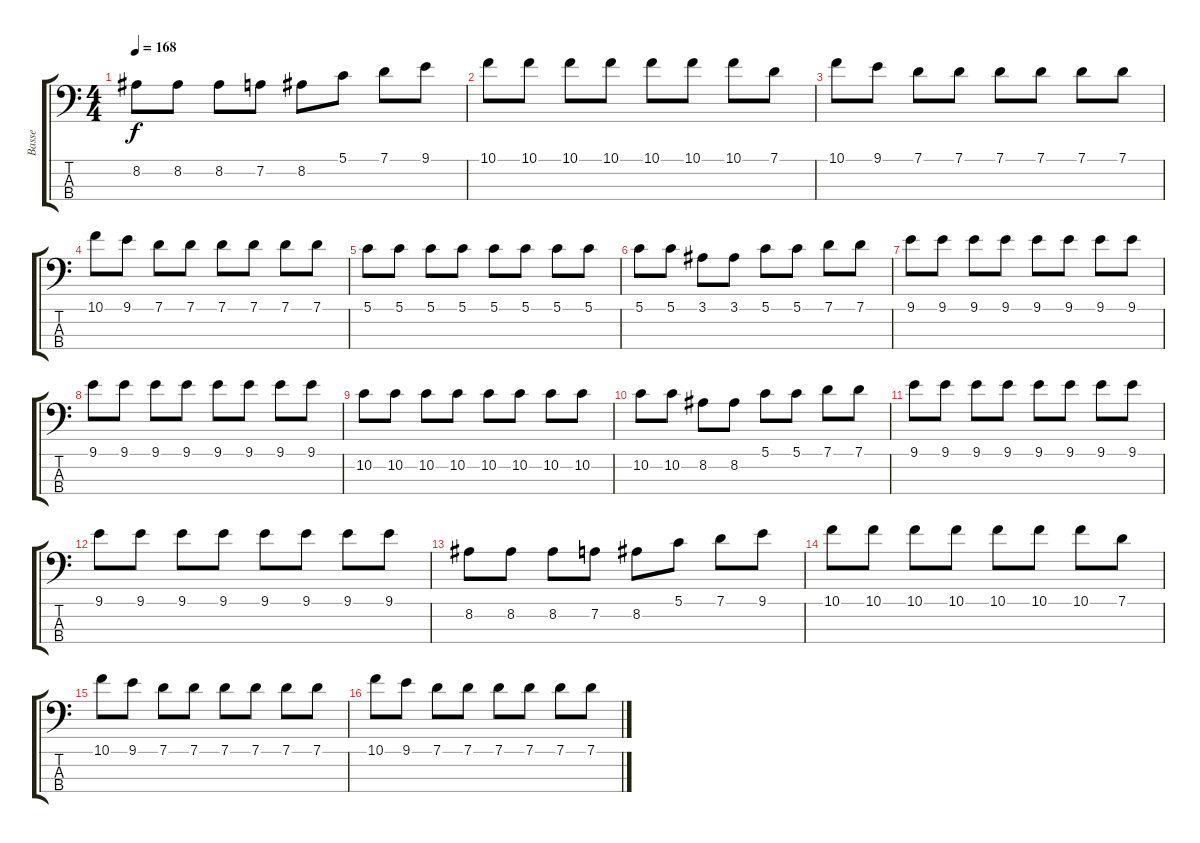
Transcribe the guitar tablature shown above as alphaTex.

\track ("Basse" "Basse") {instrument acousticbass}
\staff {score tabs}
\tuning (G2 D2 A1 E1) {hide}
\ts (4 4)
\tempo 168
\clef f4
\ks c
8.2.8{dy f} 8.2.8 8.2.8 7.2.8 8.2.8 5.1.8 7.1.8 9.1.8 |
10.1.8 10.1.8 10.1.8 10.1.8 10.1.8 10.1.8 10.1.8 7.1.8 |
10.1.8 9.1.8 7.1.8 7.1.8 7.1.8 7.1.8 7.1.8 7.1.8 |
10.1.8 9.1.8 7.1.8 7.1.8 7.1.8 7.1.8 7.1.8 7.1.8 |
5.1.8 5.1.8 5.1.8 5.1.8 5.1.8 5.1.8 5.1.8 5.1.8 |
5.1.8 5.1.8 3.1.8 3.1.8 5.1.8 5.1.8 7.1.8 7.1.8 |
9.1.8 9.1.8 9.1.8 9.1.8 9.1.8 9.1.8 9.1.8 9.1.8 |
9.1.8 9.1.8 9.1.8 9.1.8 9.1.8 9.1.8 9.1.8 9.1.8 |
10.2.8 10.2.8 10.2.8 10.2.8 10.2.8 10.2.8 10.2.8 10.2.8 |
10.2.8 10.2.8 8.2.8 8.2.8 5.1.8 5.1.8 7.1.8 7.1.8 |
9.1.8 9.1.8 9.1.8 9.1.8 9.1.8 9.1.8 9.1.8 9.1.8 |
9.1.8 9.1.8 9.1.8 9.1.8 9.1.8 9.1.8 9.1.8 9.1.8 |
8.2.8 8.2.8 8.2.8 7.2.8 8.2.8 5.1.8 7.1.8 9.1.8 |
10.1.8 10.1.8 10.1.8 10.1.8 10.1.8 10.1.8 10.1.8 7.1.8 |
10.1.8 9.1.8 7.1.8 7.1.8 7.1.8 7.1.8 7.1.8 7.1.8 |
10.1.8 9.1.8 7.1.8 7.1.8 7.1.8 7.1.8 7.1.8 7.1.8
